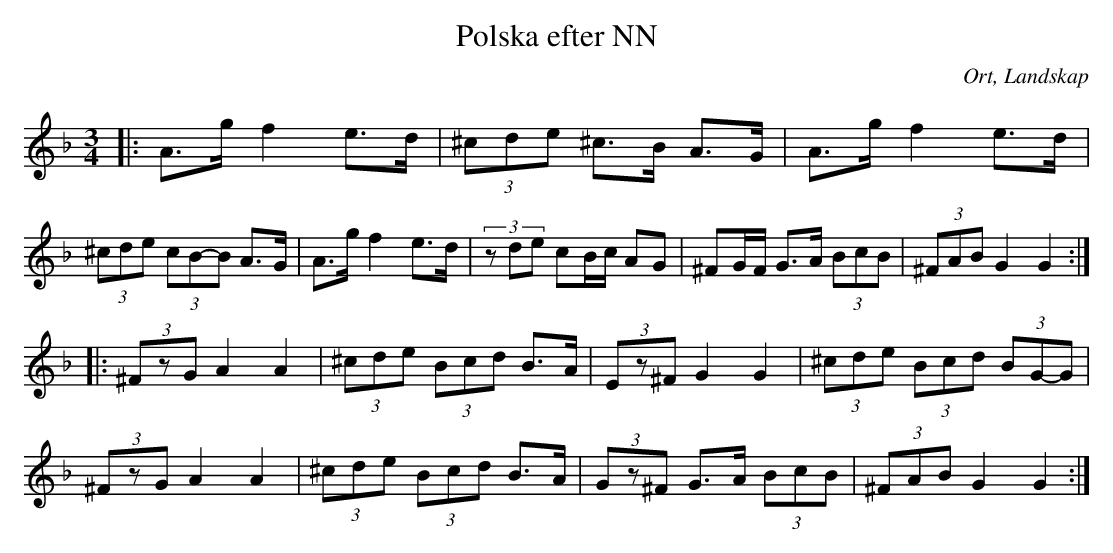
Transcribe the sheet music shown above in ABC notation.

X:1
T:Polska efter NN
O:Ort, Landskap
M:3/4
L:1/8
K:Dm
|: A>g f2 e>d|(3^cde ^c>B A>G|A>g f2 e>d|(3^cde (3cB-B A>G|A>g f2 e>d|(3zde cB/c/ AG|^FG/F/ G>A (3BcB|(3^FAB G2 G2  :|
|:(3^FzG A2 A2|(3^cde (3Bcd B>A|(3Ez^F G2 G2|(3^cde (3Bcd (3BG-G|
(3^FzG A2 A2|(3^cde (3Bcd B>A| (3Gz^F G>A (3BcB|(3^FAB G2 G2:|
